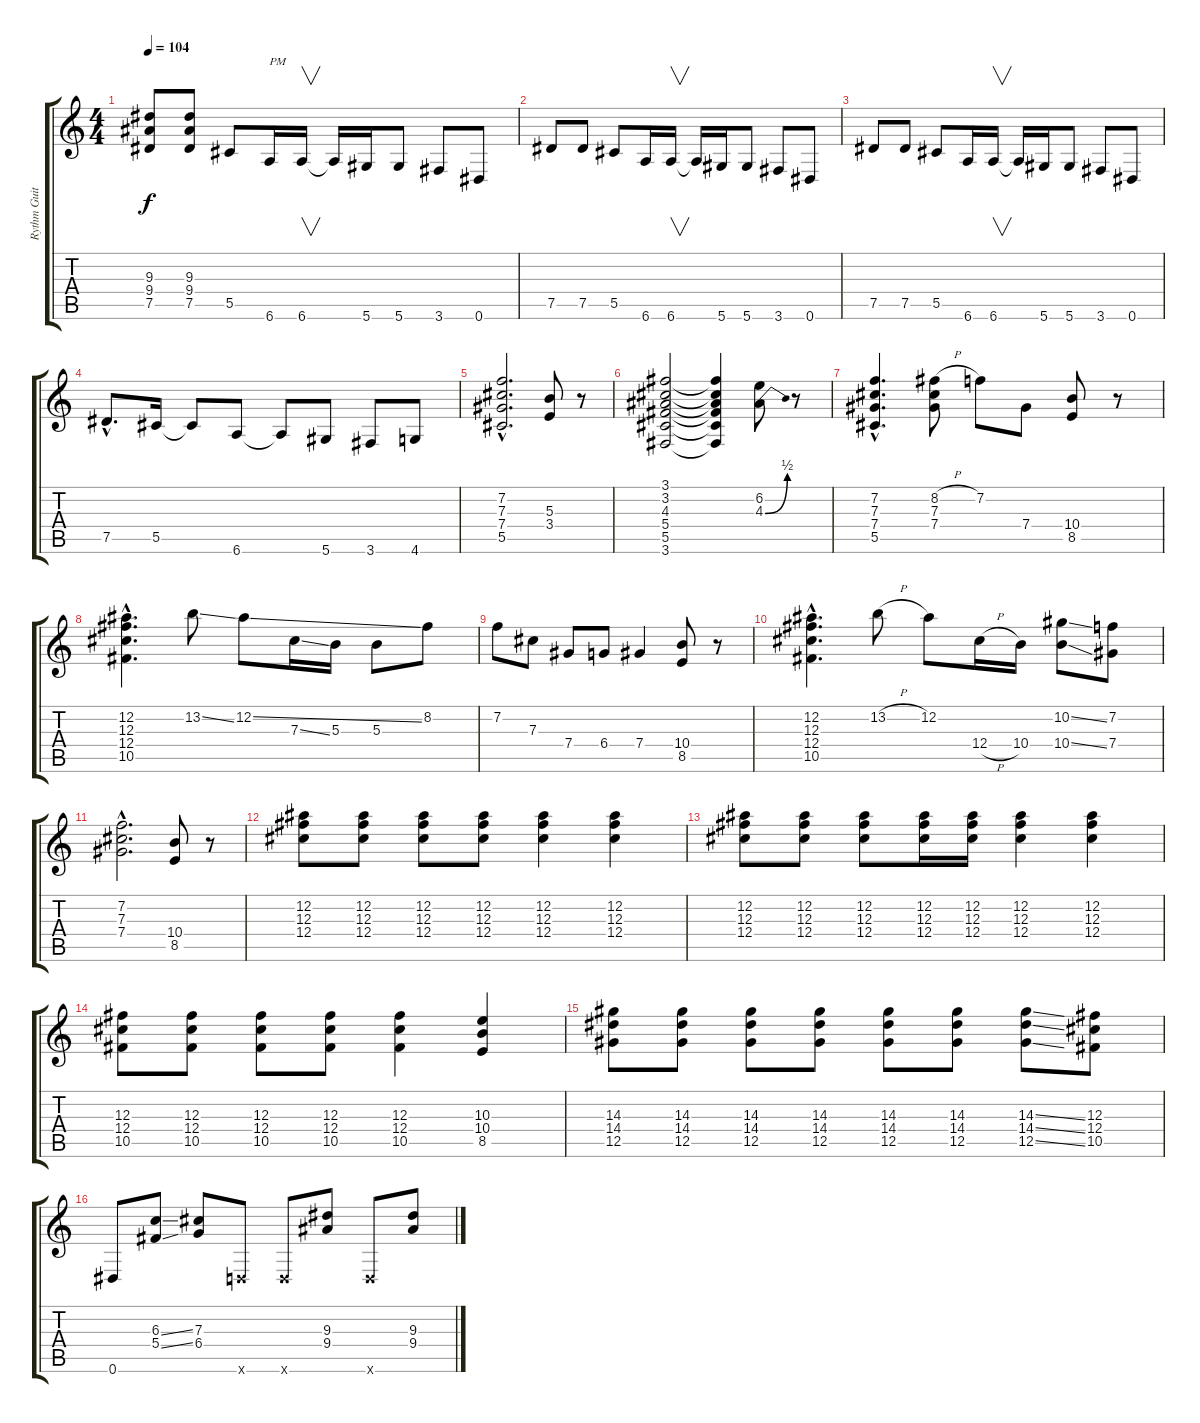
\track ("Rythm Guitar 1" "Rythm Guit") {instrument overdrivenguitar}
\staff {score tabs}
\tuning (Eb4 Bb3 Gb3 Db3 Ab2 Eb2) {hide}
\ts (4 4)
\tempo 104
\clef g2
\ks c
(9.3 9.4 7.5).8{dy f} (9.3 9.4 7.5).8 5.5.8 6.6.16{txt "PM"} 6.6.16{v} 6.6{t}.16 5.6.16 5.6.8 3.6.8 0.6.8 |
7.5.8 7.5.8 5.5.8 6.6.16 6.6.16{v} 6.6{t}.16 5.6.16 5.6.8 3.6.8 0.6.8 |
7.5.8 7.5.8 5.5.8 6.6.16 6.6.16{v} 6.6{t}.16 5.6.16 5.6.8 3.6.8 0.6.8 |
7.5{hac}.8{d} 5.5.16 5.5{t}.8 6.6.8 6.6{t}.8 5.6.8 3.6.8 4.6.8 |
(7.2{hac} 7.3{hac} 7.4{hac} 5.5{hac}).2{d} (5.3 3.4).8 r.8 |
(3.1 3.2 4.3 5.4 5.5 3.6).2 (3.1{t} 3.2{t} 4.3{t} 5.4{t} 5.5{t} 3.6{t}).4 (6.2 4.3{be (bend 0 0 60 2)}).8 r.8 |
(7.2{hac} 7.3{hac} 7.4{hac} 5.5{hac}).4{d} (8.2{h} 7.3 7.4).8 7.2.8 7.4.8 (10.4 8.5).8 r.8 |
(12.2{hac} 12.3{hac} 12.4{hac} 10.5{hac}).4{d} 13.2{ss}.8 12.2{ss}.8 7.3{ss}.16 5.3.16 5.3.8 8.2.8 |
7.2.8 7.3.8 7.4.8 6.4.8 7.4.4 (10.4 8.5).8 r.8 |
(12.2{hac} 12.3{hac} 12.4{hac} 10.5{hac}).4{d} 13.2{h}.8 12.2.8 12.4{h}.16 10.4.16 (10.2{ss} 10.4{ss}).8 (7.2 7.4).8 |
(7.2{hac} 7.3{hac} 7.4{hac}).2{d} (10.4 8.5).8 r.8 |
(12.2 12.3 12.4).8 (12.2 12.3 12.4).8 (12.2 12.3 12.4).8 (12.2 12.3 12.4).8 (12.2 12.3 12.4).4 (12.2 12.3 12.4).4 |
(12.2 12.3 12.4).8 (12.2 12.3 12.4).8 (12.2 12.3 12.4).8 (12.2 12.3 12.4).16 (12.2 12.3 12.4).16 (12.2 12.3 12.4).4 (12.2 12.3 12.4).4 |
(12.3 12.4 10.5).8 (12.3 12.4 10.5).8 (12.3 12.4 10.5).8 (12.3 12.4 10.5).8 (12.3 12.4 10.5).4 (10.3 10.4 8.5).4 |
(14.3 14.4 12.5).8 (14.3 14.4 12.5).8 (14.3 14.4 12.5).8 (14.3 14.4 12.5).8 (14.3 14.4 12.5).8 (14.3 14.4 12.5).8 (14.3{ss} 14.4{ss} 12.5{ss}).8 (12.3 12.4 10.5).8 |
0.6.8 (6.3{ss} 5.4{ss}).8 (7.3 6.4).8 -1.6{x}.8 -1.6{x}.8 (9.3 9.4).8 -1.6{x}.8 (9.3 9.4).8
